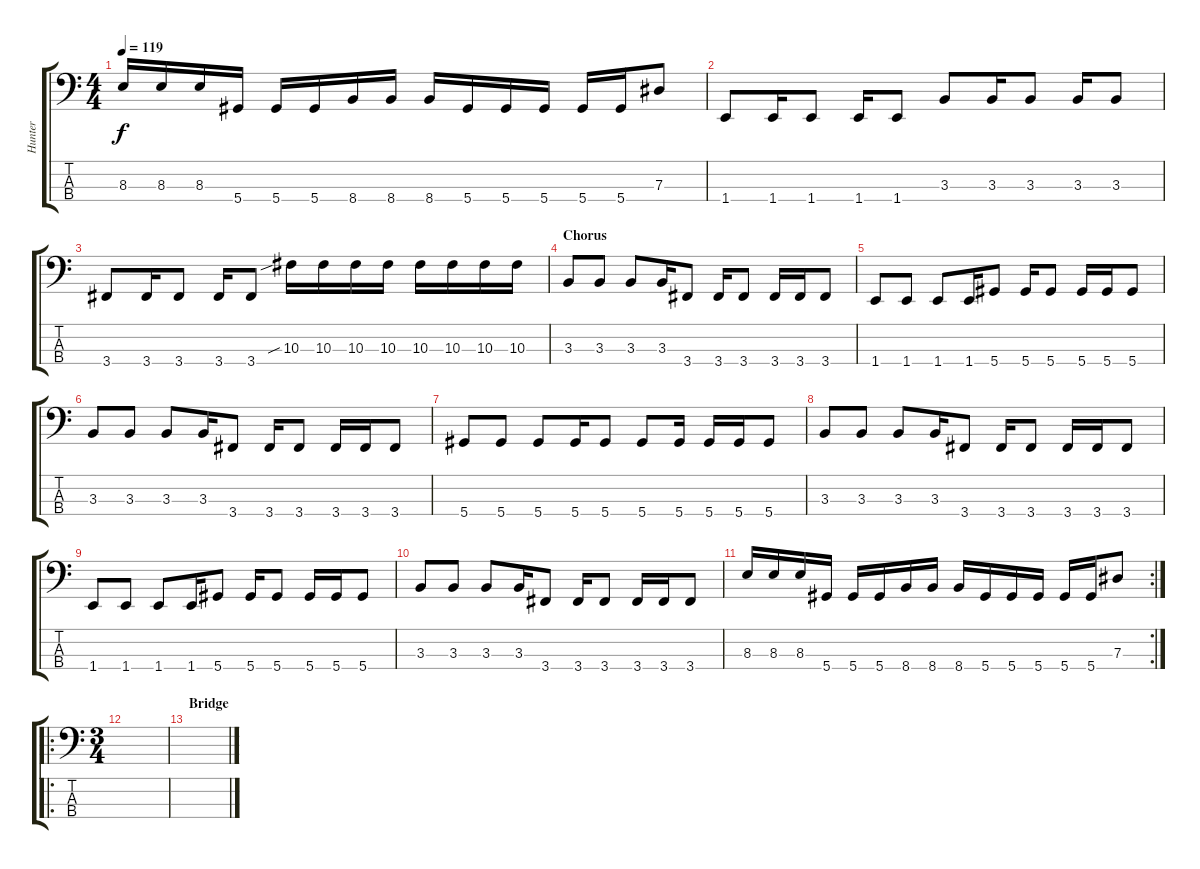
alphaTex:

\track ("Hunter" "Hunter") {instrument electricbasspick}
\staff {score tabs}
\tuning (Gb2 Db2 Ab1 Eb1) {hide}
\ts (4 4)
\tempo 119
\clef f4
\ks c
8.3.16{dy f} 8.3.16 8.3.16 5.4.16 5.4.16 5.4.16 8.4.16 8.4.16 8.4.16 5.4.16 5.4.16 5.4.16 5.4.16 5.4.16 7.3.8 |
1.4.8 1.4.16 1.4.8 1.4.16 1.4.8 3.3.8 3.3.16 3.3.8 3.3.16 3.3.8 |
3.4.8 3.4.16 3.4.8 3.4.16 3.4.8 10.3{sib}.16 10.3.16 10.3.16 10.3.16 10.3.16 10.3.16 10.3.16 10.3.16 |
\section ("" "Chorus")
3.3.8 3.3.8 3.3.8 3.3.16 3.4.8 3.4.16 3.4.8 3.4.16 3.4.16 3.4.8 |
1.4.8 1.4.8 1.4.8 1.4.16 5.4.8 5.4.16 5.4.8 5.4.16 5.4.16 5.4.8 |
3.3.8 3.3.8 3.3.8 3.3.16 3.4.8 3.4.16 3.4.8 3.4.16 3.4.16 3.4.8 |
5.4.8 5.4.8 5.4.8 5.4.16 5.4.8 5.4.8 5.4.16 5.4.16 5.4.16 5.4.8 |
3.3.8 3.3.8 3.3.8 3.3.16 3.4.8 3.4.16 3.4.8 3.4.16 3.4.16 3.4.8 |
1.4.8 1.4.8 1.4.8 1.4.16 5.4.8 5.4.16 5.4.8 5.4.16 5.4.16 5.4.8 |
3.3.8 3.3.8 3.3.8 3.3.16 3.4.8 3.4.16 3.4.8 3.4.16 3.4.16 3.4.8 |
\rc 2
8.3.16 8.3.16 8.3.16 5.4.16 5.4.16 5.4.16 8.4.16 8.4.16 8.4.16 5.4.16 5.4.16 5.4.16 5.4.16 5.4.16 7.3.8 |
\ro
\ts (3 4)
|
\section ("" "Bridge")
